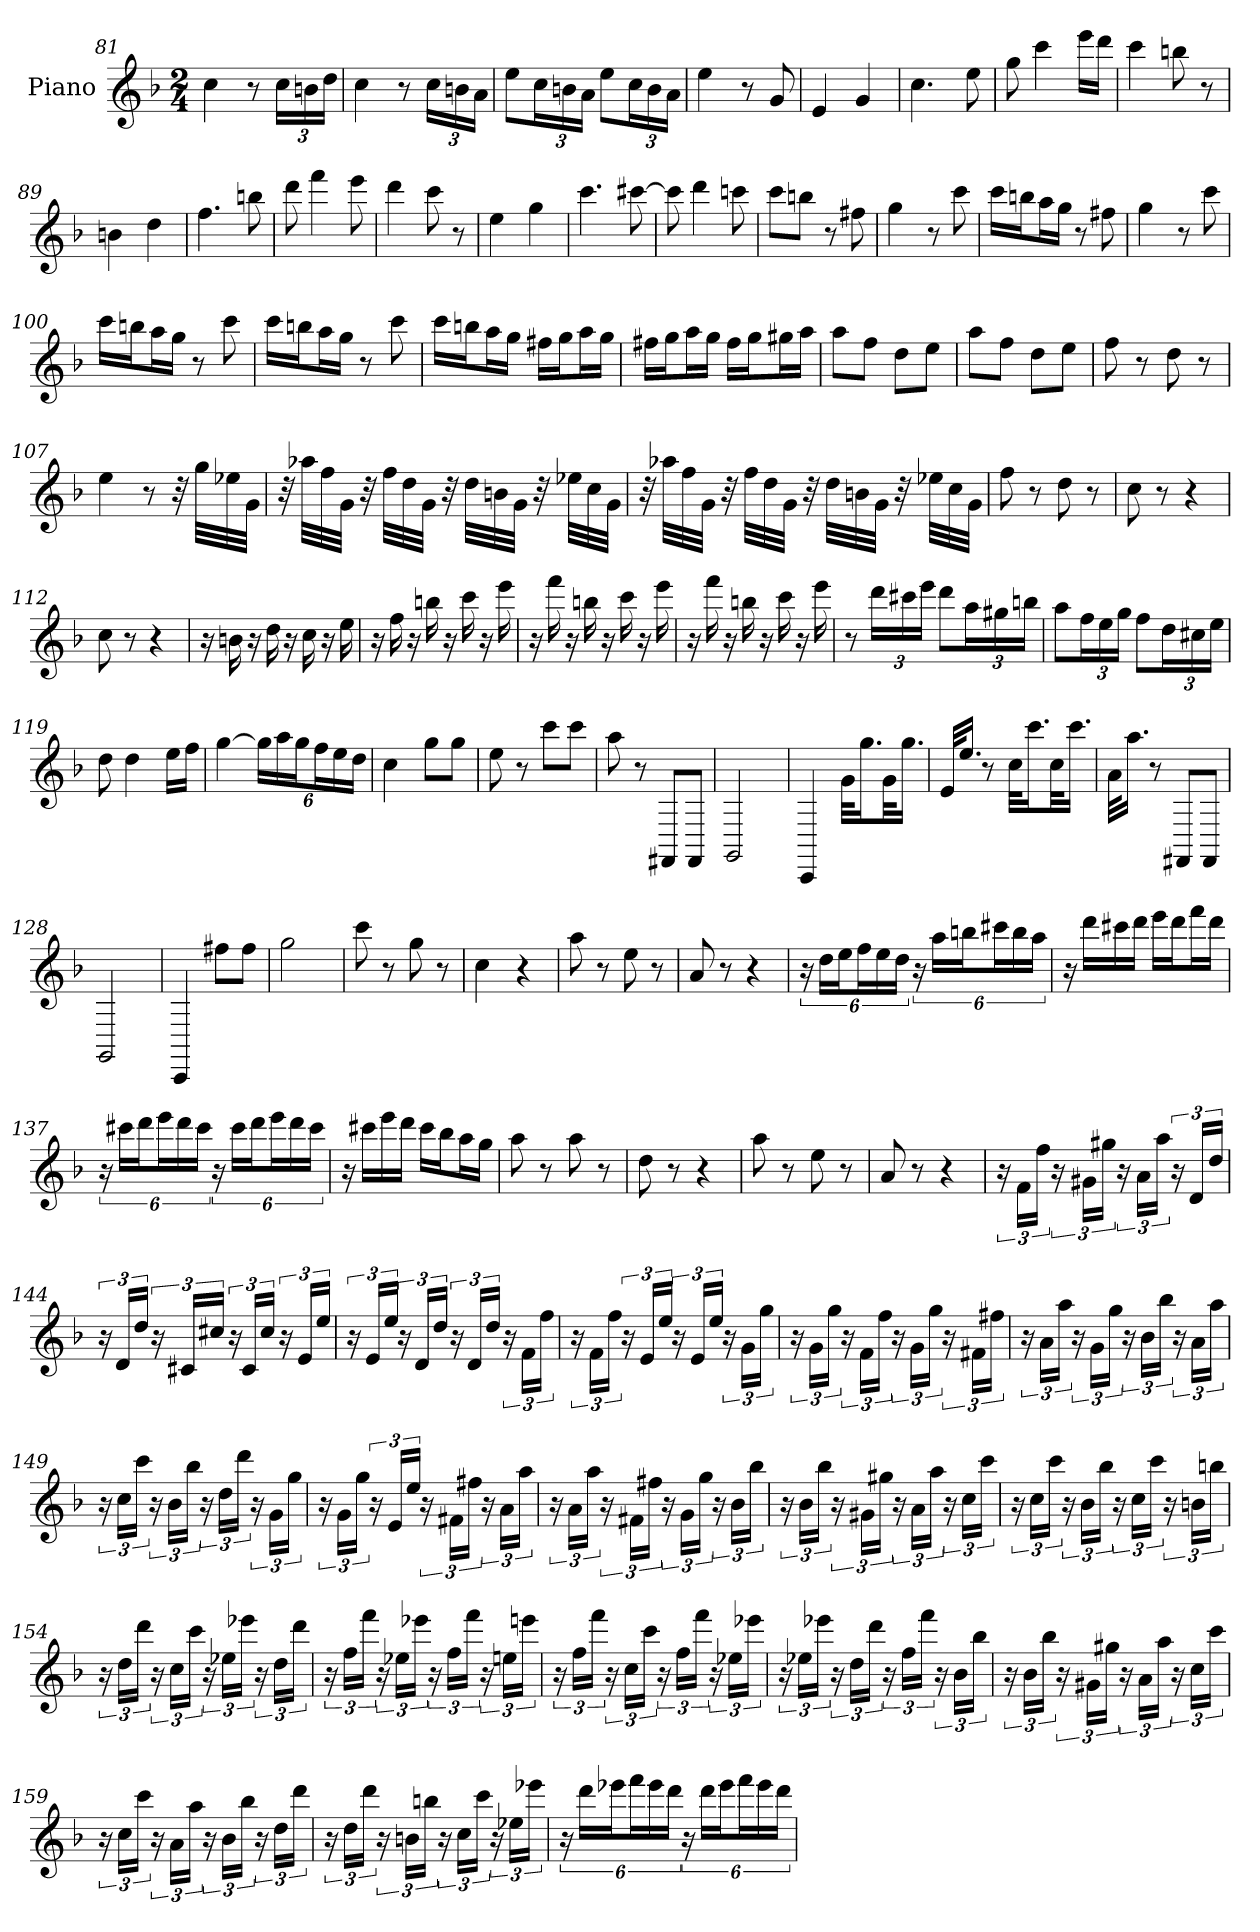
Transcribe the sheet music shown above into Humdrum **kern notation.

**kern
*part1
*staff1
*I"Piano
*I'Pno
*clefG2
*k[b-]
*F:
*M2/4
=81
4cc
8r
24cc\LL
24bn\
24dd\JJ
=82
4cc
8r
24cc\LL
24bn\
24a\JJ
=83
8ee\L
24cc\L
24bn\
24a\JJ
8ee\L
24cc\L
24b\
24a\JJ
=84
4ee
8r
8g
=85
4e
4g
=86
4.cc
8ee
=87
8gg
4ccc
16eee\LL
16ddd\JJ
=88
4ccc
8bbn
8r
=89
4bn
4dd
=90
4.ff
8bbn
=91
8ddd
4fff
8eee
=92
4ddd
8ccc
8r
=93
4ee
4gg
=94
4.ccc
[8ccc#X
=95
8ccc#]
4ddd
8cccn
=96
8ccc\L
8bbn\J
8r
8ff#X
=97
4gg
8r
8ccc
=98
16ccc\LL
16bbn\J
16aa\L
16gg\JJ
8r
8ff#X
=99
4gg
8r
8ccc
=100
16ccc\LL
16bbn\J
16aa\L
16gg\JJ
8r
8ccc
=101
16ccc\LL
16bbn\J
16aa\L
16gg\JJ
8r
8ccc
=102
16ccc\LL
16bbn\J
16aa\L
16gg\JJ
16ff#X\LL
16gg\J
16aa\L
16gg\JJ
=103
16ff#X\LL
16gg\J
16aa\L
16gg\JJ
16ff#\LL
16gg\J
16gg#X\L
16aa\JJ
=104
8aa\L
8ff\J
8dd\L
8ee\J
=105
8aa\L
8ff\J
8dd\L
8ee\J
=106
8ff
8r
8dd
8r
=107
4ee
8r
32r
32gg\LLL
32ee-X\
32g\JJJ
=108
32r
32aa-X\LLL
32ff\
32g\JJJ
32r
32ff\LLL
32dd\
32g\JJJ
32r
32dd\LLL
32bn\
32g\JJJ
32r
32ee-X\LLL
32cc\
32g\JJJ
=109
32r
32aa-X\LLL
32ff\
32g\JJJ
32r
32ff\LLL
32dd\
32g\JJJ
32r
32dd\LLL
32bn\
32g\JJJ
32r
32ee-X\LLL
32cc\
32g\JJJ
=110
8ff
8r
8dd
8r
=111
8cc
8r
4r
=112
8cc
8r
4r
=113
16r
16bn
16r
16dd
16r
16cc
16r
16ee
=114
16r
16ff
16r
16bbn
16r
16ccc
16r
16eee
=115
16r
16fff
16r
16bbn
16r
16ccc
16r
16eee
=116
16r
16fff
16r
16bbn
16r
16ccc
16r
16eee
=117
8r
24ddd\LL
24ccc#X\
24eee\JJ
8ddd\L
24aa\L
24gg#X\
24bbn\JJ
=118
8aa\L
24ff\L
24ee\
24gg\JJ
8ff\L
24dd\L
24cc#X\
24ee\JJ
=119
8dd
4dd
16ee\LL
16ff\JJ
=120
[4gg
24gg\LL]
24aa\
24gg\J
24ff\L
24ee\
24dd\JJ
=121
4cc
8gg\L
8gg\J
=122
8ee
8r
8ccc\L
8ccc\J
=123
8aa
8r
8FF#X/L
8FF#/J
=124
2GG
=125
4CC
32g\KLL
16.gg\J
32g\KL
16.gg\JJ
=126
32e/KLL
16.ee/JJ
8r
32cc\KLL
16.ccc\J
32cc\KL
16.ccc\JJ
=127
32a\KLL
16.aa\JJ
8r
8FF#X/L
8FF#/J
=128
2GG
=129
4CC
8ff#X\L
8ff#\J
=130
2gg
=131
8ccc
8r
8gg
8r
=132
4cc
4r
=133
8aa
8r
8ee
8r
=134
8a
8r
4r
=135
24r
24dd\LL
24ee\J
24ff\L
24ee\
24dd\JJ
24r
24aa\LL
24bbn\J
24ccc#X\L
24bb\
24aa\JJ
=136
16r
16ddd\LL
16ccc#X\
16ddd\JJ
16eee\LL
16ddd\J
16fff\L
16ddd\JJ
=137
24r
24ccc#X\LL
24ddd\J
24eee\L
24ddd\
24ccc#\JJ
24r
24ccc#\LL
24ddd\J
24eee\L
24ddd\
24ccc#\JJ
=138
16r
16ccc#X\LL
16eee\
16ddd\JJ
16ccc#\LL
16bb-\J
16aa\L
16gg\JJ
=139
8aa
8r
8aa
8r
=140
8dd
8r
4r
=141
8aa
8r
8ee
8r
=142
8a
8r
4r
=143
24r
24f\LL
24ff\JJ
24r
24g#X\LL
24gg#X\JJ
24r
24a\LL
24aa\JJ
24r
24d/LL
24dd/JJ
=144
24r
24d/LL
24dd/JJ
24r
24c#X/LL
24cc#X/JJ
24r
24c#/LL
24cc#/JJ
24r
24e/LL
24ee/JJ
=145
24r
24e/LL
24ee/JJ
24r
24d/LL
24dd/JJ
24r
24d/LL
24dd/JJ
24r
24f\LL
24ff\JJ
=146
24r
24f\LL
24ff\JJ
24r
24e/LL
24ee/JJ
24r
24e/LL
24ee/JJ
24r
24g\LL
24gg\JJ
=147
24r
24g\LL
24gg\JJ
24r
24f\LL
24ff\JJ
24r
24g\LL
24gg\JJ
24r
24f#X\LL
24ff#X\JJ
=148
24r
24a\LL
24aa\JJ
24r
24g\LL
24gg\JJ
24r
24b-\LL
24bb-\JJ
24r
24a\LL
24aa\JJ
=149
24r
24cc\LL
24ccc\JJ
24r
24b-\LL
24bb-\JJ
24r
24dd\LL
24ddd\JJ
24r
24g\LL
24gg\JJ
=150
24r
24g\LL
24gg\JJ
24r
24e/LL
24ee/JJ
24r
24f#X\LL
24ff#X\JJ
24r
24a\LL
24aa\JJ
=151
24r
24a\LL
24aa\JJ
24r
24f#X\LL
24ff#X\JJ
24r
24g\LL
24gg\JJ
24r
24b-\LL
24bb-\JJ
=152
24r
24b-\LL
24bb-\JJ
24r
24g#X\LL
24gg#X\JJ
24r
24a\LL
24aa\JJ
24r
24cc\LL
24ccc\JJ
=153
24r
24cc\LL
24ccc\JJ
24r
24b-\LL
24bb-\JJ
24r
24cc\LL
24ccc\JJ
24r
24bn\LL
24bbn\JJ
=154
24r
24dd\LL
24ddd\JJ
24r
24cc\LL
24ccc\JJ
24r
24ee-X\LL
24eee-X\JJ
24r
24dd\LL
24ddd\JJ
=155
24r
24ff\LL
24fff\JJ
24r
24ee-X\LL
24eee-X\JJ
24r
24ff\LL
24fff\JJ
24r
24een\LL
24eeen\JJ
=156
24r
24ff\LL
24fff\JJ
24r
24cc\LL
24ccc\JJ
24r
24ff\LL
24fff\JJ
24r
24ee-X\LL
24eee-X\JJ
=157
24r
24ee-X\LL
24eee-X\JJ
24r
24dd\LL
24ddd\JJ
24r
24ff\LL
24fff\JJ
24r
24b-\LL
24bb-\JJ
=158
24r
24b-\LL
24bb-\JJ
24r
24g#X\LL
24gg#X\JJ
24r
24a\LL
24aa\JJ
24r
24cc\LL
24ccc\JJ
=159
24r
24cc\LL
24ccc\JJ
24r
24a\LL
24aa\JJ
24r
24b-\LL
24bb-\JJ
24r
24dd\LL
24ddd\JJ
=160
24r
24dd\LL
24ddd\JJ
24r
24bn\LL
24bbn\JJ
24r
24cc\LL
24ccc\JJ
24r
24ee-X\LL
24eee-X\JJ
=161
24r
24ddd\LL
24eee-X\J
24fff\L
24eee-\
24ddd\JJ
24r
24ddd\LL
24eee-\J
24fff\L
24eee-\
24ddd\JJ
=
*-
